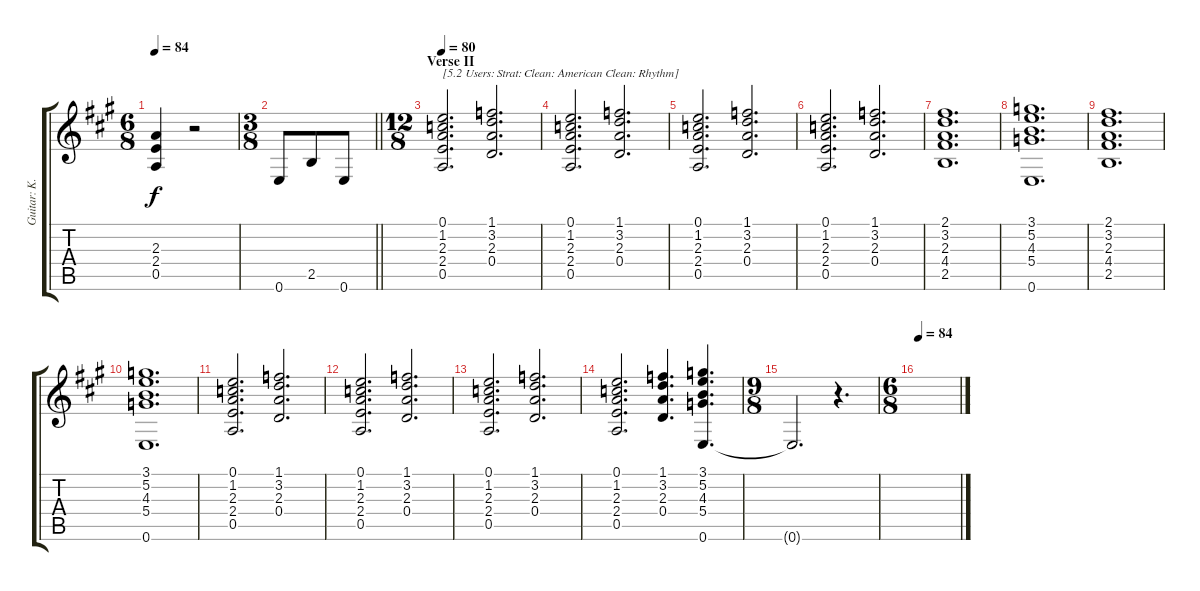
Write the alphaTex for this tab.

\track ("Guitar: K.K." "Guitar: K.") {instrument distortionguitar}
\staff {score tabs}
\tuning (E4 B3 G3 D3 A2 E2) {hide}
\ts (6 8)
\tempo 84
\clef g2
\ks a
(2.3{t} 2.4{t} 0.5{t}).4{dy f} r.2 |
\ts (3 8)
\barLineRight lightlight
0.6.8 2.5.8 0.6.8 |
\ts (12 8)
\section ("" "Verse II")
\tempo 80
(0.1 1.2 2.3 2.4 0.5).2{d txt "[5.2 Users: Strat: Clean: American Clean: Rhythm]" volume 13 instrument electricguitarclean} (1.1 3.2 2.3 0.4).2{d} |
(0.1 1.2 2.3 2.4 0.5).2{d} (1.1 3.2 2.3 0.4).2{d} |
(0.1 1.2 2.3 2.4 0.5).2{d} (1.1 3.2 2.3 0.4).2{d} |
(0.1 1.2 2.3 2.4 0.5).2{d} (1.1 3.2 2.3 0.4).2{d} |
(2.1 3.2 2.3 4.4 2.5).1{d} |
(3.1 5.2 4.3 5.4 0.6).1{d} |
(2.1 3.2 2.3 4.4 2.5).1{d} |
(3.1 5.2 4.3 5.4 0.6).1{d} |
(0.1 1.2 2.3 2.4 0.5).2{d} (1.1 3.2 2.3 0.4).2{d} |
(0.1 1.2 2.3 2.4 0.5).2{d} (1.1 3.2 2.3 0.4).2{d} |
(0.1 1.2 2.3 2.4 0.5).2{d} (1.1 3.2 2.3 0.4).2{d} |
(0.1 1.2 2.3 2.4 0.5).2{d} (1.1 3.2 2.3 0.4).4{d} (3.1 5.2 4.3 5.4 0.6).4{d} |
\ts (9 8)
0.6{t}.2{d} r.4{d} |
\ts (6 8)
\tempo 84
